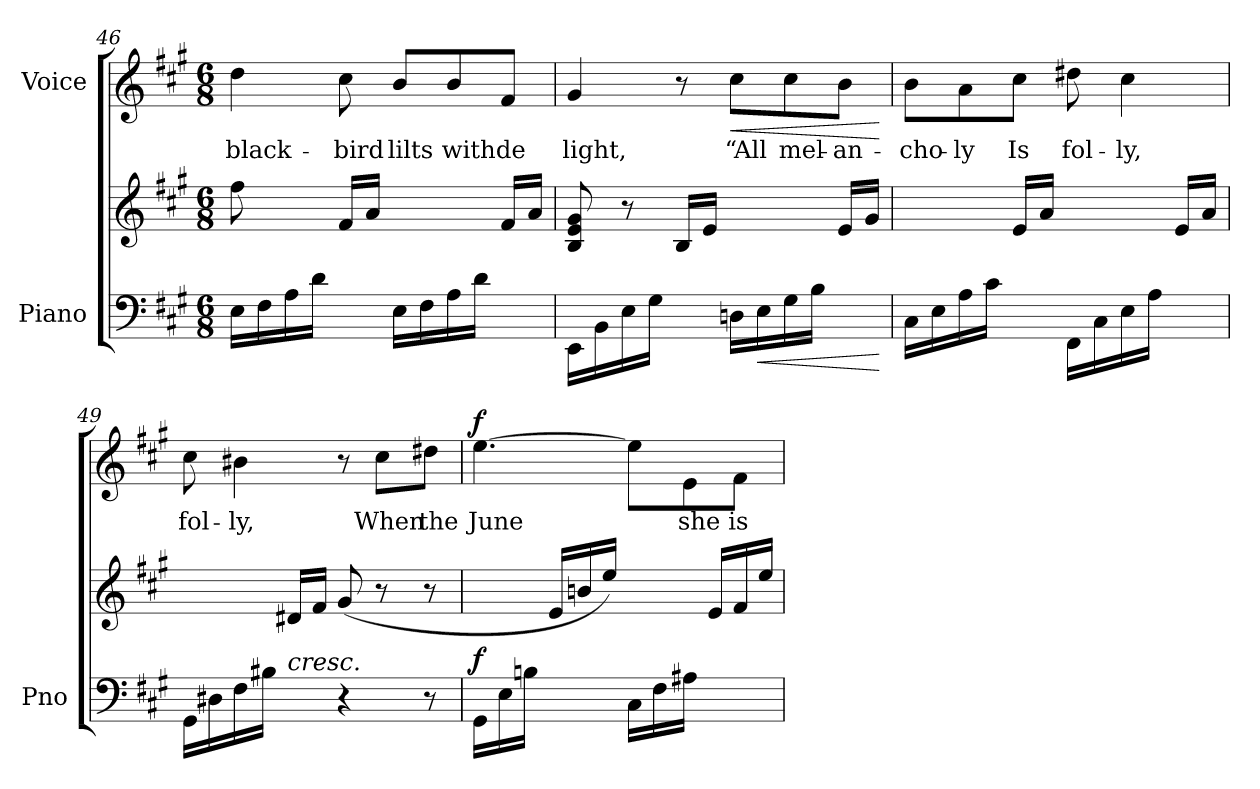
**kern	**kern	**dynam	**kern	**text	**dynam
*part2	*part2	*part2	*part1	*part1	*part1
*staff3	*staff2	*staff2/3	*staff1	*staff1	*staff1
*I"Piano	*	*	*I"Voice	*	*
*I'Pno	*	*	*	*	*
!!LO:PB:g=z
*clefF4	*clefG2	*	*clefG2	*	*
*k[f#c#g#]	*k[f#c#g#]	*	*k[f#c#g#]	*	*
*M6/8	*M6/8	*	*M6/8	*	*
=46	=46	=46	=46	=46	=46
*	*^	*	*	*	*
!	!	!	!	!	!LO:LY:b	!
(16E\LL	8ff#\	4ryy	.	4dd\	black-	.
16F#\	.	.	.	.	.	.
16A\	8ryy	.	.	.	.	.
16d\JJ	.	.	.	.	.	.
!	!	!	!	!	!LO:LY:b	!
8ryy	8ryy	16f#/LL	.	8cc#\	-bird	.
.	.	16a/JJ)	.	.	.	.
!	!	!	!	!	!LO:LY:b	!
(16E\LL	4ryy	4ryy	.	8b/L	lilts	.
16F#\	.	.	.	.	.	.
!	!	!	!	!	!LO:LY:b	!
16A\	.	.	.	8b/	with	.
16d\JJ	.	.	.	.	.	.
!	!	!	!	!	!LO:LY:b	!
8ryy	8ryy	16f#/LL	.	8f#/J	de	.
.	.	16a/JJ)	.	.	.	.
=47	=47	=47	=47	=47	=47	=47
!	!	!	!	!	!LO:LY:b	!
(<16EE\LL	8B/ 8e/ 8g#/	4ryy	.	4g#/	light,	.
16BB\	.	.	.	.	.	.
16E\	8r	.	.	.	.	.
16G#\JJ	.	.	.	.	.	.
8ryy	8ryy	16B/LL	.	8r	.	.
.	.	16e/JJ)	.	.	.	.
!	!	!	!	!	!LO:LY:b	!LO:HP:b
(16Dn\LL	4ryy	4ryy	.	8cc#\L	“All	<
!	!	!	!LO:HP:b=2	!	!	!
16E\	.	.	<	.	.	.
!	!	!	!	!	!LO:LY:b	!
16G#\	.	.	.	8cc#\	mel-	.
16B\JJ	.	.	.	.	.	.
!	!	!	!	!	!LO:LY:b	!
8ryy	8ryy	16e/LL	.	8b\J	-an-	.
.	.	16g#/JJ)	.	.	.	.
*	*v	*v	*	*	*	*
.	.	[	.	.	[
!!LO:LB:g=z
=48	=48	=48	=48	=48	=48
*	*^	*	*	*	*
!	!	!	!	!	!LO:LY:b	!
(16C#\LL	2.ryy	4ryy	.	8b\L	-cho-	.
16E\	.	.	.	.	.	.
!	!	!	!	!	!LO:LY:b	!
16A\	.	.	.	8a\	-ly	.
16c#\JJ	.	.	.	.	.	.
!	!	!	!	!	!LO:LY:b	!
8ryy	.	16e/LL	.	8cc#\J	Is	.
.	.	16a/JJ)	.	.	.	.
!	!	!	!	!	!LO:LY:b	!
(>16FF#\LL	.	4ryy	.	8dd#X\	fol-	.
16C#\	.	.	.	.	.	.
!	!	!	!	!	!LO:LY:b	!
16E\	.	.	.	4cc#\	-ly,	.
16A\JJ	.	.	.	.	.	.
8ryy	.	16e/LL	.	.	.	.
.	.	16a/JJ)	.	.	.	.
!!LO:LB:g=z
=49	=49	=49	=49	=49	=49	=49
!	!	!	!	!	!LO:LY:b	!
(16GG#\LL	4ryy	4ryy	.	8cc#\	fol-	.
16D#X\	.	.	.	.	.	.
!	!	!	!	!	!LO:LY:b	!
16F#\	.	.	.	4b#X\	-ly,	.
16B#X\JJ	.	.	.	.	.	.
!LO:TX:a:i:t=cresc.	!	!	!	!	!	!
8ryy	8ryy	16d#X/LL	.	.	.	.
.	.	16f#/JJ	.	.	.	.
4r	(8g#/	4.ryy	.	8r	.	.
!	!	!	!	!	!LO:LY:b	!
.	8r	.	.	8cc#\L	When	.
!	!	!	!	!	!LO:LY:b	!
8r	8r	.	.	8dd#X\J	the	.
=50	=50	=50	=50	=50	=50	=50
!	!	!	!LO:DY:a=2	!	!LO:LY:b	!LO:DY:a
16GG#\LL	2.ryy	8.ryy	f	[4.ee\	June	f
16E\	.	.	.	.	.	.
16Bn\JJ	.	.	.	.	.	.
8.ryy	.	16e/LL	.	.	.	.
.	.	16bn/	.	.	.	.
.	.	16ee/JJ)	.	.	.	.
(16C#\LL	.	8.ryy	.	8ee\L]	.	.
16F#\	.	.	.	.	.	.
!	!	!	!	!	!LO:LY:b	!
16A#X\JJ	.	.	.	8e\	she	.
8.ryy	.	16e/LL	.	.	.	.
!	!	!	!	!	!LO:LY:b	!
.	.	16f#/	.	8f#\J	is	.
.	.	16ee/JJ)	.	.	.	.
*	*v	*v	*	*	*	*
=	=	=	=	=	=
*-	*-	*-	*-	*-	*-
